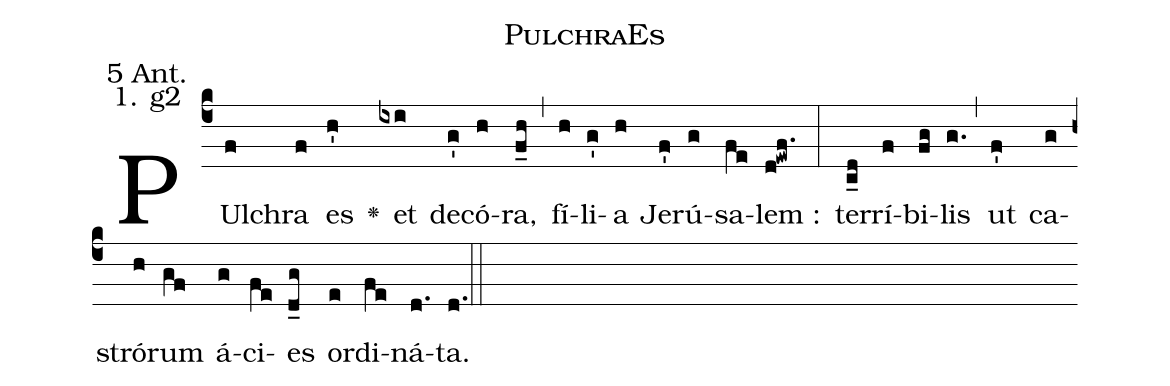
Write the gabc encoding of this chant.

name: PulchraEs;
office-part: 5 Antiphon;
mode: 1g2;
annotation: 5 Ant.;
annotation: 1. g2;
def-m1:}{\greseteolcustos{manual}{;
def-m2:\ifx\breakbeforeEuouae\undefined\else;
def-m3:\fi}\ifx\noeuouae\undefined\def\noeuouae{F}\fi\if\noeuouae F{;
def-m4:}\fi;
%%
% The syntax in this part is called gabc. Please refer to http://home.gna.org/gregorio/gabc/#basis

(c4)PUl(f)chra(f) es(h') <v>\greheightstar</v>() et(ixi) de(g')có(h)ra,(f_h) (,)
fí(h)li(g')a(h) Je(f')rú(g)sa(fe)lem :(d!ewf.) (:)
ter(c_d)rí(f)bi(fg)lis(g.) (,)
ut(f') ca(g)stró(h)rum(gf) á(g)ci(fe)es(d_g) or(e)di(fe)ná(d.[em1])ta.(d.) (::[em2]z[em3])

E(h) u(h) o(g) u(f) a(g) e.(ghg.) (::[em4])
